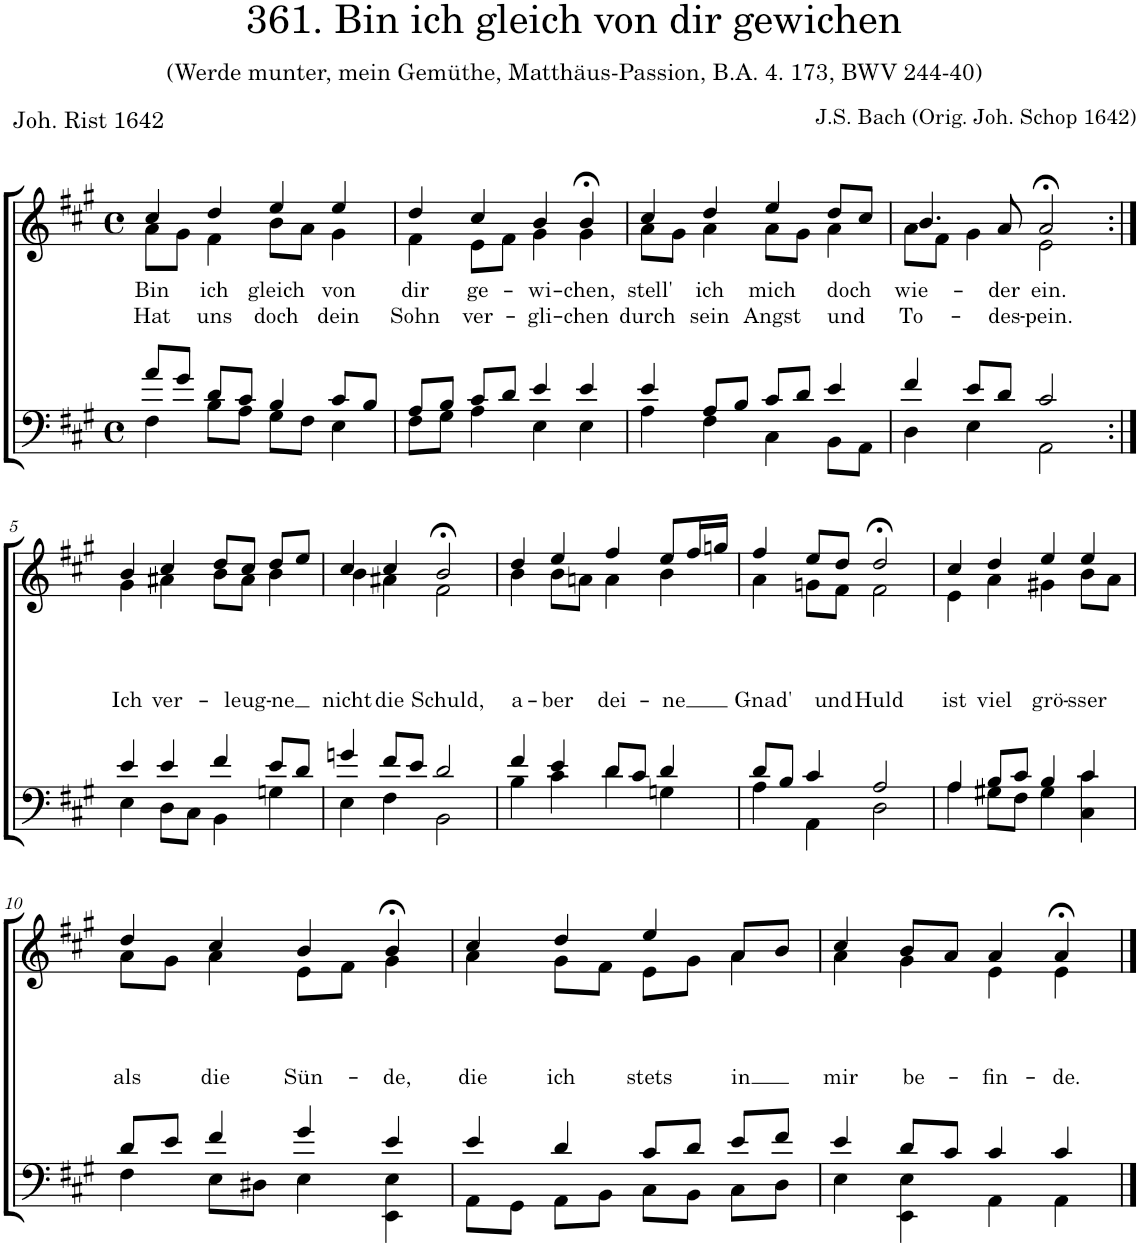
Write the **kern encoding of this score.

**kern	**kern	**text	**text
*part2	*part1	*part1	*part1
*staff2	*staff1	*staff1	*staff1
*I"Tenor/Bass	*I"Soprano/Alto	*	*
*clefF4	*clefG2	*	*
*k[f#c#g#]	*k[f#c#g#]	*	*
*M4/4	*M4/4	*	*
*met(c)	*met(c)	*	*
=1	=1	=1	=1
*^	*	*	*
!	!	!	!LO:LY:b	!LO:LY:b
*	*	*^	*	*
8a/L	4F#\	4cc#/	8a\L	Bin	Hat
8g#/J	.	.	8g#\J	.	.
!	!	!	!	!LO:LY:b	!LO:LY:b
8d/L	8B\L	4dd/	4f#\	ich	uns
8c#/J	8A\J	.	.	.	.
!	!	!	!	!LO:LY:b	!LO:LY:b
4B/	8G#\L	4ee/	8b\L	gleich	doch
.	8F#\J	.	8a\J	.	.
!	!	!	!	!LO:LY:b	!LO:LY:b
8c#/L	4E\	4ee/	4g#\	von	dein
8B/J	.	.	.	.	.
=2	=2	=2	=2	=2	=2
!	!	!	!	!LO:LY:b	!LO:LY:b
8A/L	8F#\L	4dd/	4f#\	dir	Sohn
8B/J	8G#\J	.	.	.	.
!	!	!	!	!LO:LY:b	!LO:LY:b
8c#/L	4A\	4cc#/	8e\L	ge-	ver-
8d/J	.	.	8f#\J	.	.
!	!	!	!	!LO:LY:b	!LO:LY:b
4e/	4E\	4b/	4g#\	-wi-	-gli-
!	!	!	!	!LO:LY:b	!LO:LY:b
4e/	4E\	4b;<,/	4g#\	-chen,	-chen
=3	=3	=3	=3	=3	=3
!	!	!	!	!LO:LY:b	!LO:LY:b
4e/	4A\	4cc#/	8a\L	stell'	durch
.	.	.	8g#\J	.	.
!	!	!	!	!LO:LY:b	!LO:LY:b
8A/L	4F#\	4dd/	4a\	ich	sein
8B/J	.	.	.	.	.
!	!	!	!	!LO:LY:b	!LO:LY:b
8c#/L	4C#\	4ee/	8a\L	mich	Angst
8d/J	.	.	8g#\J	.	.
!	!	!	!	!LO:LY:b	!LO:LY:b
4e/	8BB\L	8dd/L	4a\	doch	und
.	8AA\J	8cc#/J	.	.	.
=4	=4	=4	=4	=4	=4
!	!	!	!	!LO:LY:b	!LO:LY:b
4f#/	4D\	4.b/	8a\L	wie-	To-
.	.	.	8f#\J	.	.
8e/L	4E\	.	4g#\	.	.
!	!	!	!	!LO:LY:b	!LO:LY:b
8d/J	.	8a/	.	-der	-des-
!	!	!	!	!LO:LY:b	!LO:LY:b
2c#/	2AA\	2a;<,/	2e\	ein.	-pein.
!!LO:LB:g=z	!!
=5:|!	=5:|!	=5:|!	=5:|!	=5:|!	=5:|!
!	!	!	!	!	!LO:LY:b
4e/	4E\	4b/	4g#\	.	Ich
!	!	!	!	!	!LO:LY:b
4e/	8D\L	4cc#/	4a#X\	.	ver-
.	8C#\J	.	.	.	.
!	!	!	!	!	!LO:LY:b
4f#/	4BB\	8dd/L	8b\L	.	-leug-
.	.	8cc#/J	8a#\J	.	.
!	!	!	!	!	!LO:LY:b
8e/L	4Gn\	8dd/L	4b\	.	-ne
8d/J	.	8ee/J	.	.	.
=6	=6	=6	=6	=6	=6
!	!	!	!	!	!LO:LY:b
4gn/	4E\	4cc#/	4b\	.	nicht
!	!	!	!	!	!LO:LY:b
8f#/L	4F#\	4cc#/	4a#X\	.	die
8e/J	.	.	.	.	.
!	!	!	!	!	!LO:LY:b
2d/	2BB\	2b;<,/	2f#\	.	Schuld,
=7	=7	=7	=7	=7	=7
!	!	!	!	!	!LO:LY:b
4f#/	4B\	4dd/	4b\	.	a-
!	!	!	!	!	!LO:LY:b
4e/	4c#\	4ee/	8b\L	.	-ber
.	.	.	8an\J	.	.
!	!	!	!	!	!LO:LY:b
8d/L	4d\	4ff#/	4a\	.	dei-
8c#/J	.	.	.	.	.
!	!	!	!	!	!LO:LY:b
4d/	4Gn\	8ee/L	4b\	.	-ne
.	.	16ff#/L	.	.	.
.	.	16ggn/JJ	.	.	.
=8	=8	=8	=8	=8	=8
!	!	!	!	!	!LO:LY:b
8d/L	4A\	4ff#/	4a\	.	Gnad'
8B/J	.	.	.	.	.
!	!	!	!	!	!LO:LY:b
4c#/	4AA\	8ee/L	8gn\L	.	und
.	.	8dd/J	8f#\J	.	.
!	!	!	!	!	!LO:LY:b
2A/	2D\	2dd;<,/	2f#\	.	Huld
=9	=9	=9	=9	=9	=9
!	!	!	!	!	!LO:LY:b
4A/	4A\	4cc#/	4e\	.	ist
!	!	!	!	!	!LO:LY:b
8B/L	8G#X\L	4dd/	4a\	.	viel
8c#/J	8F#\J	.	.	.	.
!	!	!	!	!	!LO:LY:b
4B/	4G#\	4ee/	4g#X\	.	grö-
!	!	!	!	!	!LO:LY:b
4c#/	4C#\ 4c#\	4ee/	8b\L	.	sser
.	.	.	8a\J	.	.
!!LO:LB:g=z	!!
=10	=10	=10	=10	=10	=10
!	!	!	!	!	!LO:LY:b
8d/L	4F#\	4dd/	8a\L	.	als
8e/J	.	.	8g#\J	.	.
!	!	!	!	!	!LO:LY:b
4f#/	8E\L	4cc#/	4a\	.	die
.	8D#X\J	.	.	.	.
!	!	!	!	!	!LO:LY:b
4g#/	4E\	4b/	8e\L	.	Sün-
.	.	.	8f#\J	.	.
!	!	!	!	!	!LO:LY:b
4e/	4EE\ 4E\	4b;<,/	4g#\	.	-de,
=11	=11	=11	=11	=11	=11
!	!	!	!	!	!LO:LY:b
4e/	8AA\L	4cc#/	4a\	.	die
.	8GG#\J	.	.	.	.
!	!	!	!	!	!LO:LY:b
4d/	8AA\L	4dd/	8g#\L	.	ich
.	8BB\J	.	8f#\J	.	.
!	!	!	!	!	!LO:LY:b
8c#/L	8C#\L	4ee/	8e\L	.	stets
8d/J	8BB\J	.	8g#\J	.	.
!	!	!	!	!	!LO:LY:b
8e/L	8C#\L	8a/L	4a\	.	in
8f#/J	8D\J	8b/J	.	.	.
=12	=12	=12	=12	=12	=12
!	!	!	!	!	!LO:LY:b
4e/	4E\	4cc#/	4a\	.	mir
!	!	!	!	!	!LO:LY:b
8d/L	4EE\ 4E\	8b/L	4g#\	.	be-
8c#/J	.	8a/J	.	.	.
!	!	!	!	!	!LO:LY:b
4c#/	4AA\	4a/	4e\	.	-fin-
!	!	!	!	!	!LO:LY:b
4c#/	4AA\	4a;</	4e\	.	-de.
*v	*v	*	*	*	*
*	*v	*v	*	*
==	==	==	==
*-	*-	*-	*-
